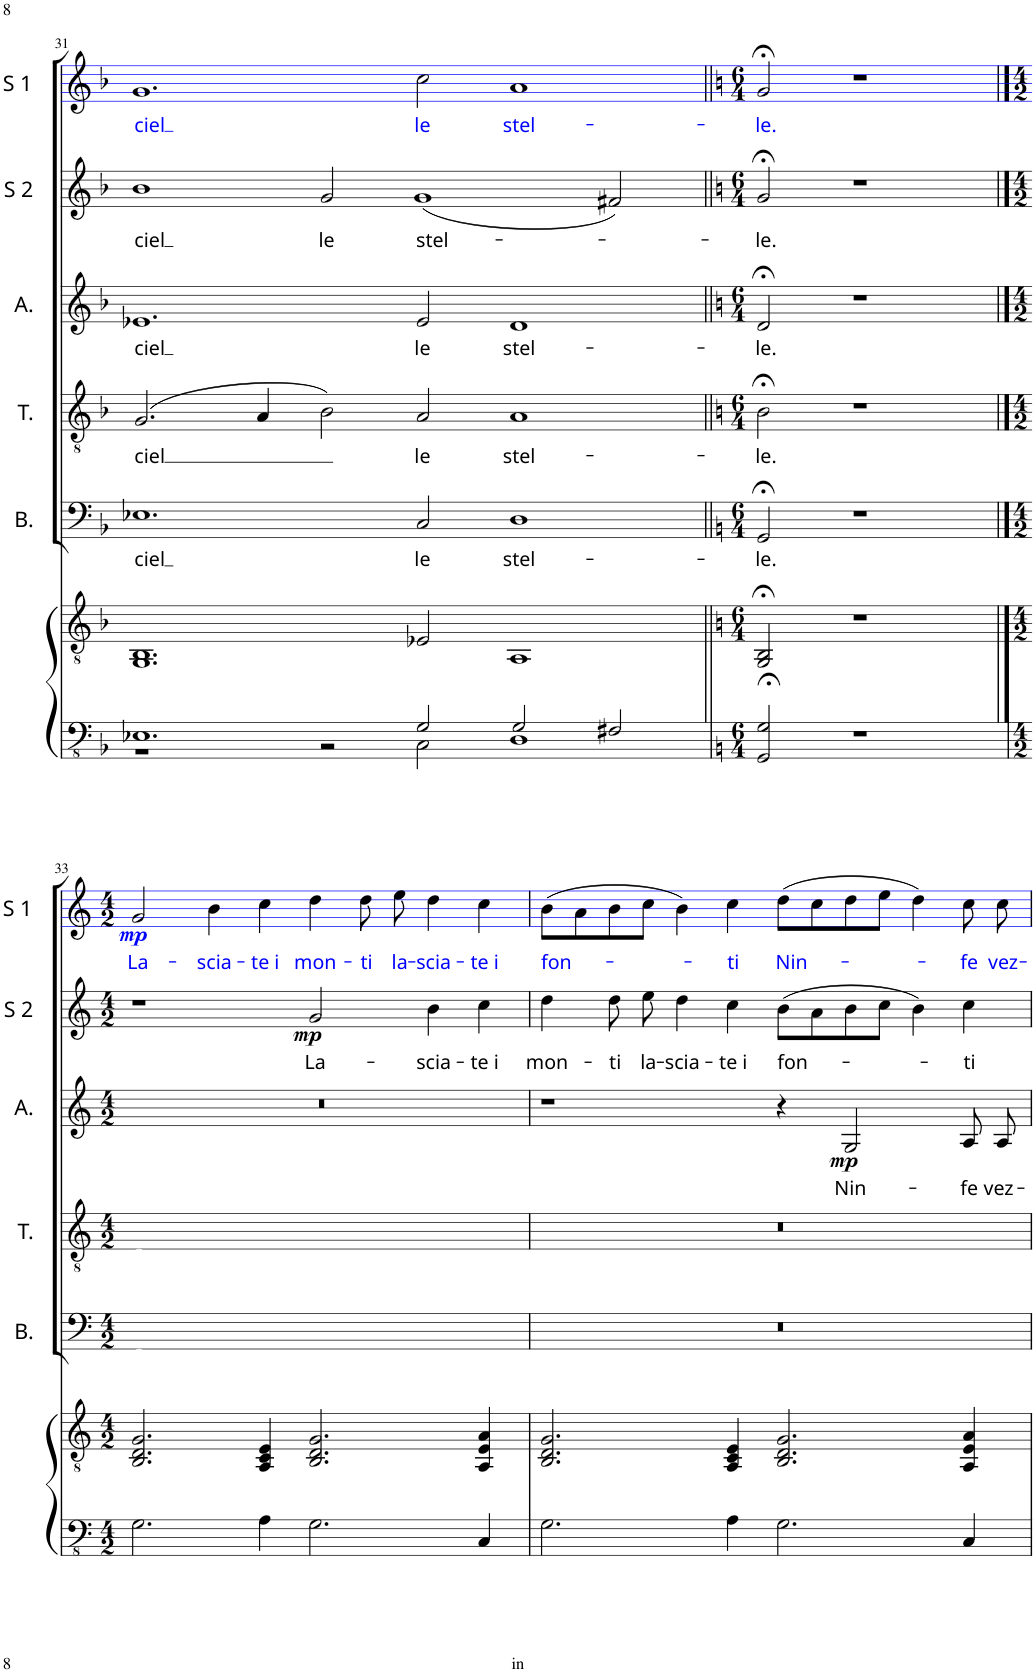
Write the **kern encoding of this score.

**kern	**kern	**kern	**text	**kern	**text	**kern	**text	**dynam	**kern	**text	**dynam	**kern	**text	**dynam
*part6	*part6	*part5	*part5	*part4	*part4	*part3	*part3	*part3	*part2	*part2	*part2	*part1	*part1	*part1
*staff7	*staff6	*staff5	*staff5	*staff4	*staff4	*staff3	*staff3	*staff3	*staff2	*staff2	*staff2	*staff1	*staff1	*staff1
*I"Piano	*	*I"B.	*	*I"T.	*	*I"A.	*	*	*I"S 2	*	*	*I"S 1	*	*
*I'Pno	*	*I'B.	*	*I'T.	*	*I'A.	*	*	*I'S 2	*	*	*I'S 1	*	*
!!LO:PB:g=z
*clefFv4	*clefGv2	*clefF4	*	*clefGv2	*	*clefG2	*	*	*clefG2	*	*	*clefG2	*	*
*k[b-]	*k[b-]	*k[b-]	*	*k[b-]	*	*k[b-]	*	*	*k[b-]	*	*	*k[b-]	*	*
*M6/2	*M6/2	*M6/2	*	*M6/2	*	*M6/2	*	*	*M6/2	*	*	*M6/2	*	*
=31	=31	=31	=31	=31	=31	=31	=31	=31	=31	=31	=31	=31	=31	=31
*^	*	*	*	*	*	*	*	*	*	*	*	*	*	*
!	!	!	!	!LO:LY:b	!	!LO:LY:b	!	!LO:LY:b	!	!	!LO:LY:b	!	!	!LO:LY:b:color=#0000FF	!
1.EE-X	1r	1.GG 1.BB-	1.E-X	ciel	(2.G/	ciel	1.e-X	ciel	.	1b-	ciel	.	1.g	ciel	.
.	.	.	.	.	4A/	.	.	.	.	.	.	.	.	.	.
!	!	!	!	!	!	!	!	!	!	!	!LO:LY:b	!	!	!	!
.	2r	.	.	.	2B-\)	.	.	.	.	2g/	le	.	.	.	.
!	!	!	!	!LO:LY:b	!	!LO:LY:b	!	!LO:LY:b	!	!	!LO:LY:b	!	!	!LO:LY:b:color=#0000FF	!
2GG/	2CC\	2E-X/	2C/	le	2A/	le	2e-/	le	.	(1g	stel-	.	2cc\	le	.
!	!	!	!	!LO:LY:b	!	!LO:LY:b	!	!LO:LY:b	!	!	!	!	!	!LO:LY:b:color=#0000FF	!
2GG/	1DD	1AA	1D	stel-	1A	stel-	1d	stel-	.	.	.	.	1a	stel-	.
2FF#X/	.	.	.	.	.	.	.	.	.	2f#X/)	.	.	.	.	.
*v	*v	*	*	*	*	*	*	*	*	*	*	*	*	*	*
=32||	=32||	=32||	=32||	=32||	=32||	=32||	=32||	=32||	=32||	=32||	=32||	=32||	=32||	=32||
*k[]	*k[]	*k[]	*	*k[]	*	*k[]	*	*	*k[]	*	*	*k[]	*	*
*M6/4	*M6/4	*M6/4	*	*M6/4	*	*M6/4	*	*	*M6/4	*	*	*M6/4	*	*
!	!	!	!LO:LY:b	!	!LO:LY:b	!	!LO:LY:b	!	!	!LO:LY:b	!	!	!LO:LY:b:color=#0000FF	!
2GGG/;< 2GG/;<	2GG/;< 2BB/;<	2GG;</	-le.	2B;<\	-le.	2d;</	-le.	.	2g;</	-le.	.	2g;</	-le.	.
1r	1r	1r	.	1r	.	1r	.	.	1r	.	.	1r	.	.
!!LO:LB:g=z
==33	==33	==33	==33	==33	==33	==33	==33	==33	==33	==33	==33	==33	==33	==33
*k[]	*k[]	*k[]	*	*k[]	*	*k[]	*	*	*k[]	*	*	*k[]	*	*
*M4/2	*M4/2	*M4/2	*	*M4/2	*	*M4/2	*	*	*M4/2	*	*	*M4/2	*	*
!	!	!	!	!	!	!	!	!	!	!	!	!	!LO:LY:b:color=#0000FF	!LO:DY:b
2.GG\	2.BB/ 2.D/ 2.G/	0FF!i	.	0D!i	.	0r	.	.	1r	.	.	2g/	La-	mp
!	!	!	!	!	!	!	!	!	!	!	!	!	!LO:LY:b:color=#0000FF	!
.	.	.	.	.	.	.	.	.	.	.	.	4b\	-scia-	.
!	!	!	!	!	!	!	!	!	!	!	!	!	!LO:LY:b:color=#0000FF	!
4AA\	4AA/ 4C/ 4E/	.	.	.	.	.	.	.	.	.	.	4cc\	-te i	.
!	!	!	!	!	!	!	!	!	!	!LO:LY:b	!LO:DY:b	!	!LO:LY:b:color=#0000FF	!
2.GG\	2.BB/ 2.D/ 2.G/	.	.	.	.	.	.	.	2g/	La-	mp	4dd\	mon-	.
!	!	!	!	!	!	!	!	!	!	!	!	!	!LO:LY:b:color=#0000FF	!
.	.	.	.	.	.	.	.	.	.	.	.	8dd\	-ti	.
!	!	!	!	!	!	!	!	!	!	!	!	!	!LO:LY:b:color=#0000FF	!
.	.	.	.	.	.	.	.	.	.	.	.	8ee\	la-	.
!	!	!	!	!	!	!	!	!	!	!LO:LY:b	!	!	!LO:LY:b:color=#0000FF	!
.	.	.	.	.	.	.	.	.	4b\	-scia-	.	4dd\	-scia-	.
!	!	!	!	!	!	!	!	!	!	!LO:LY:b	!	!	!LO:LY:b:color=#0000FF	!
4CC/	4AA/ 4E/ 4A/	.	.	.	.	.	.	.	4cc\	-te i	.	4cc\	-te i	.
=34	=34	=34	=34	=34	=34	=34	=34	=34	=34	=34	=34	=34	=34	=34
!	!	!	!	!	!	!	!	!	!	!LO:LY:b	!	!	!LO:LY:b:color=#0000FF	!
2.GG\	2.BB/ 2.D/ 2.G/	0r	.	0r	.	1r	.	.	4dd\	mon-	.	(8b\L	fon-	.
.	.	.	.	.	.	.	.	.	.	.	.	8a\	.	.
!	!	!	!	!	!	!	!	!	!	!LO:LY:b	!	!	!	!
.	.	.	.	.	.	.	.	.	8dd\	-ti	.	8b\	.	.
!	!	!	!	!	!	!	!	!	!	!LO:LY:b	!	!	!	!
.	.	.	.	.	.	.	.	.	8ee\	la-	.	8cc\J	.	.
!	!	!	!	!	!	!	!	!	!	!LO:LY:b	!	!	!	!
.	.	.	.	.	.	.	.	.	4dd\	-scia-	.	4b\)	.	.
!	!	!	!	!	!	!	!	!	!	!LO:LY:b	!	!	!LO:LY:b:color=#0000FF	!
4AA\	4AA/ 4C/ 4E/	.	.	.	.	.	.	.	4cc\	-te i	.	4cc\	-ti	.
!	!	!	!	!	!	!	!	!	!	!LO:LY:b	!	!	!LO:LY:b:color=#0000FF	!
2.GG\	2.BB/ 2.D/ 2.G/	.	.	.	.	4r	.	.	(8b\L	fon-	.	(8dd\L	Nin-	.
.	.	.	.	.	.	.	.	.	8a\	.	.	8cc\	.	.
!	!	!	!	!	!	!	!LO:LY:b	!LO:DY:b	!	!	!	!	!	!
.	.	.	.	.	.	2G/	Nin-	mp	8b\	.	.	8dd\	.	.
.	.	.	.	.	.	.	.	.	8cc\J	.	.	8ee\J	.	.
.	.	.	.	.	.	.	.	.	4b\)	.	.	4dd\)	.	.
!	!	!	!	!	!	!	!LO:LY:b	!	!	!LO:LY:b	!	!	!LO:LY:b:color=#0000FF	!
4CC/	4AA/ 4E/ 4A/	.	.	.	.	8A/L	-fe	.	4cc\	-ti	.	8cc\	-fe	.
!	!	!	!	!	!	!	!LO:LY:b	!	!	!	!	!	!LO:LY:b:color=#0000FF	!
.	.	.	.	.	.	8A/J	vez-	.	.	.	.	8cc\	vez-	.
=	=	=	=	=	=	=	=	=	=	=	=	=	=	=
*-	*-	*-	*-	*-	*-	*-	*-	*-	*-	*-	*-	*-	*-	*-
